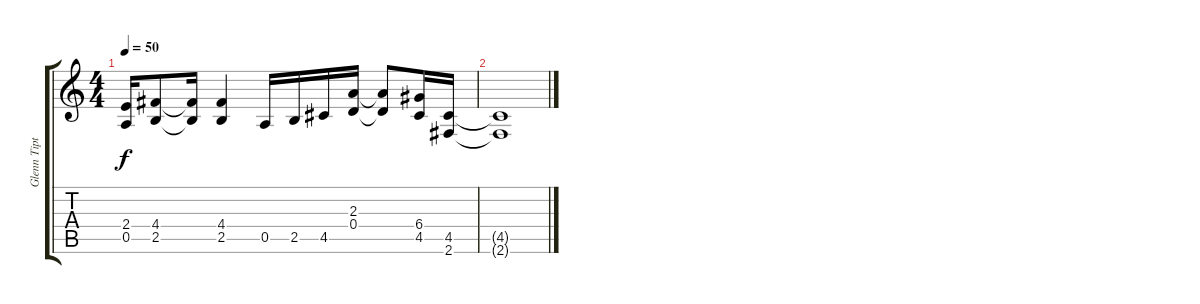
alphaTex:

\track ("Glenn Tipton" "Glenn Tipt") {instrument acousticguitarsteel}
\staff {score tabs}
\tuning (E4 B3 G3 D3 A2 E2) {hide}
\ts (4 4)
\tempo 50
\clef g2
\ks c
(2.4 0.5).16{dy f} (4.4 2.5).8 (4.4{t} 2.5{t}).16 (4.4 2.5).4 0.5.16 2.5.16 4.5.16 (2.3 0.4).16 (2.3{t} 0.4{t}).8 (6.4 4.5).16 (4.5 2.6).16 |
(4.5{t} 2.6{t}).1
